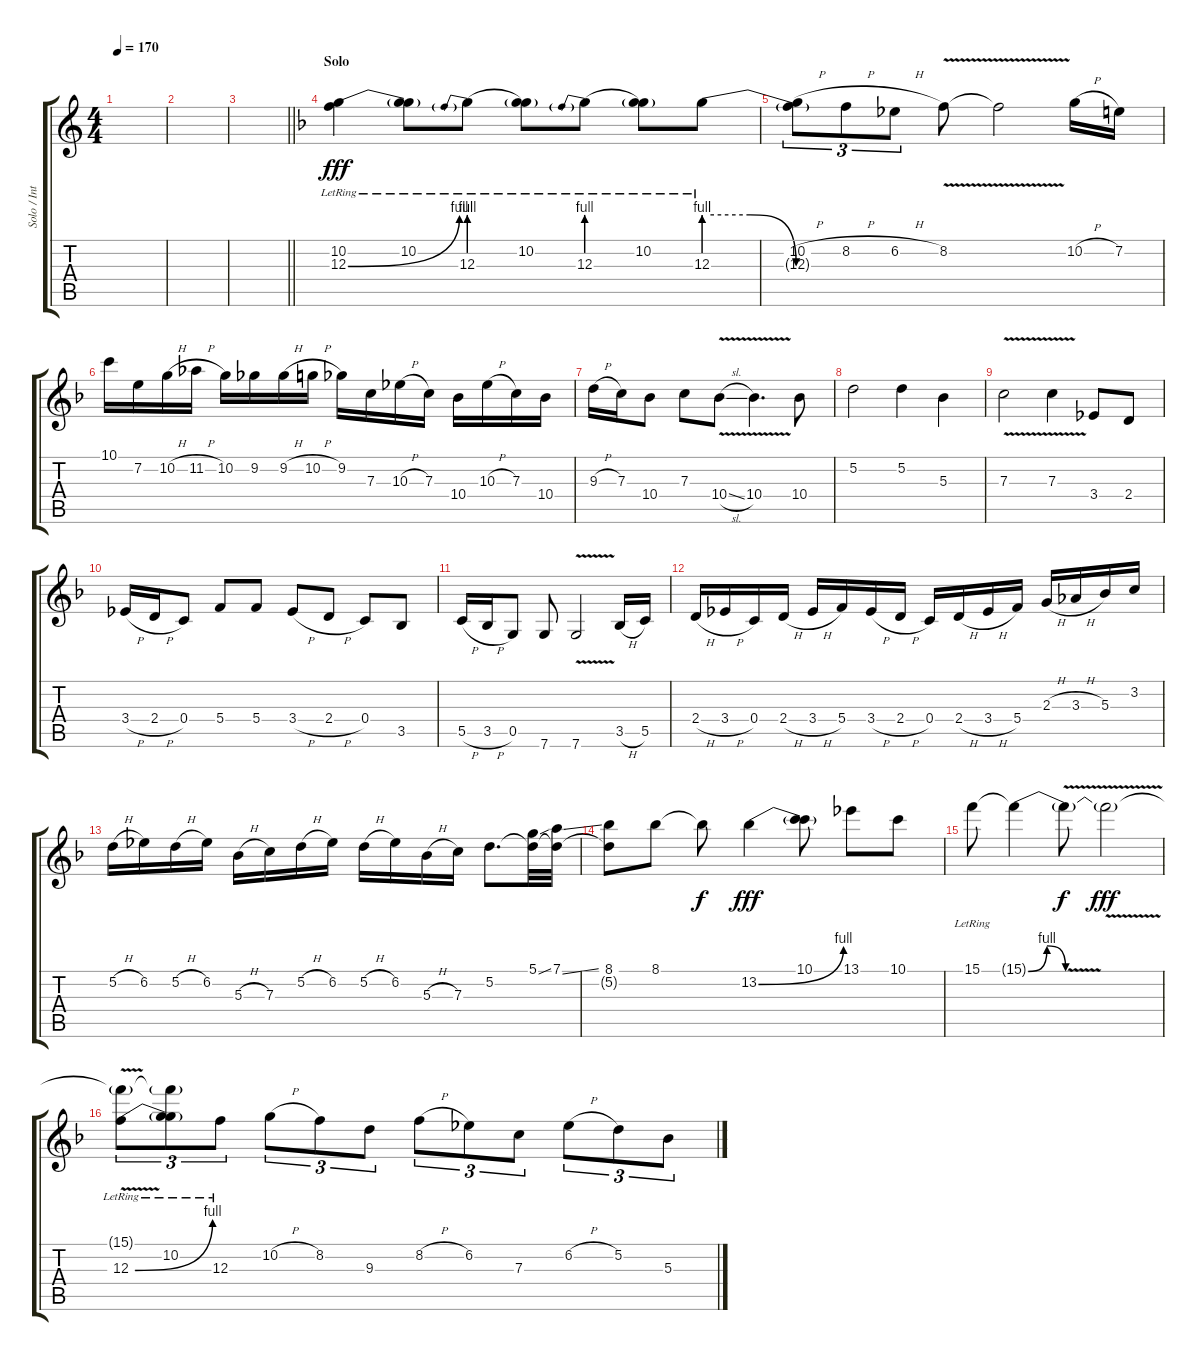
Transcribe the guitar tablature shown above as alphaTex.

\track ("Solo / Intro" "Solo / Int") {solo instrument distortionguitar}
\staff {score tabs}
\tuning (D4 A3 F3 C3 G2 C2) {hide}
\ts (4 4)
\tempo 170
\clef g2
\ks c
|
|
\barLineRight lightlight
|
\section ("" "Solo")
\ks f
(10.2{lr} 12.3{be (bend 0 0 60 4) lr}).4{dy fff} (10.2{lr} 12.3{t}).8 12.3{be (prebend 0 4 60 4) lr}.8 (10.2{lr} 12.3{t}).8 12.3{be (prebend 0 4 60 4) lr}.8 (10.2{lr} 12.3{t}).8 12.3{be (custom 0 4 20 4 40 0 60 0) lr}.8 |
(10.2{h} 12.3{t}).8{tu (3 2)} 8.2{h}.8{tu (3 2)} 6.2{h}.8{tu (3 2)} 8.2{v}.8 8.2{v t}.2 10.2{h}.16 7.2.16 |
10.1.16 7.2.16 10.2{h}.16 11.2{h}.16 10.2.16 9.2.16 9.2{h}.16 10.2{h}.16 9.2.16 7.3.16 10.3{h}.16 7.3.16 10.4.16 10.3{h}.16 7.3.16 10.4.16 |
9.3{h}.16 7.3.16 10.4.8 7.3.8 10.4{v sl}.8 10.4{v}.4{d} 10.4.8 |
5.2.2 5.2.4 5.3.4 |
7.3{v}.2 7.3{v}.4 3.4.8 2.4.8 |
3.4{h}.16 2.4{h}.16 0.4.8 5.4.8 5.4.8 3.4{h}.8 2.4{h}.8 0.4.8 3.5.8 |
5.5{h}.16 3.5{h}.16 0.5.8 7.6.8 7.6{v}.2 3.5{h}.16 5.5.16 |
2.4{h}.16 3.4{h}.16 0.4.16 2.4{h}.16 3.4{h}.16 5.4.16 3.4{h}.16 2.4{h}.16 0.4.16 2.4{h}.16 3.4{h}.16 5.4.16 2.3{h}.16 3.3{h}.16 5.3.16 3.2.16 |
5.2{h}.16 6.2.16 5.2{h}.16 6.2.16 5.3{h}.16 7.3.16 5.2{h}.16 6.2.16 5.2{h}.16 6.2.16 5.3{h}.16 7.3.16 5.2.8{d} (5.1{ss} 5.2{t}).32 (7.1{ss} 5.2{t}).32 |
(8.1 5.2{t}).8 8.1.8 8.1{t}.8{dy f} 13.2{be (bend 0 0 60 4)}.4{dy fff} (10.1 13.2{t}).8 13.1.8 10.1.8 |
15.1{lr}.8 15.1{be (bendrelease 0 0 30 4 30 4 60 0) t}.4 15.1{v t}.8{dy f} 15.1{v t}.2{dy fff} |
(15.1{t} 12.3{be (bend 0 0 60 4) lr}).8{tu (3 2)} (15.1{t} 10.2{lr} 12.3{t}).8{tu (3 2)} 12.3{lr}.8{tu (3 2)} 10.2{h}.8{tu (3 2)} 8.2.8{tu (3 2)} 9.3.8{tu (3 2)} 8.2{h}.8{tu (3 2)} 6.2.8{tu (3 2)} 7.3.8{tu (3 2)} 6.2{h}.8{tu (3 2)} 5.2.8{tu (3 2)} 5.3.8{tu (3 2)}
